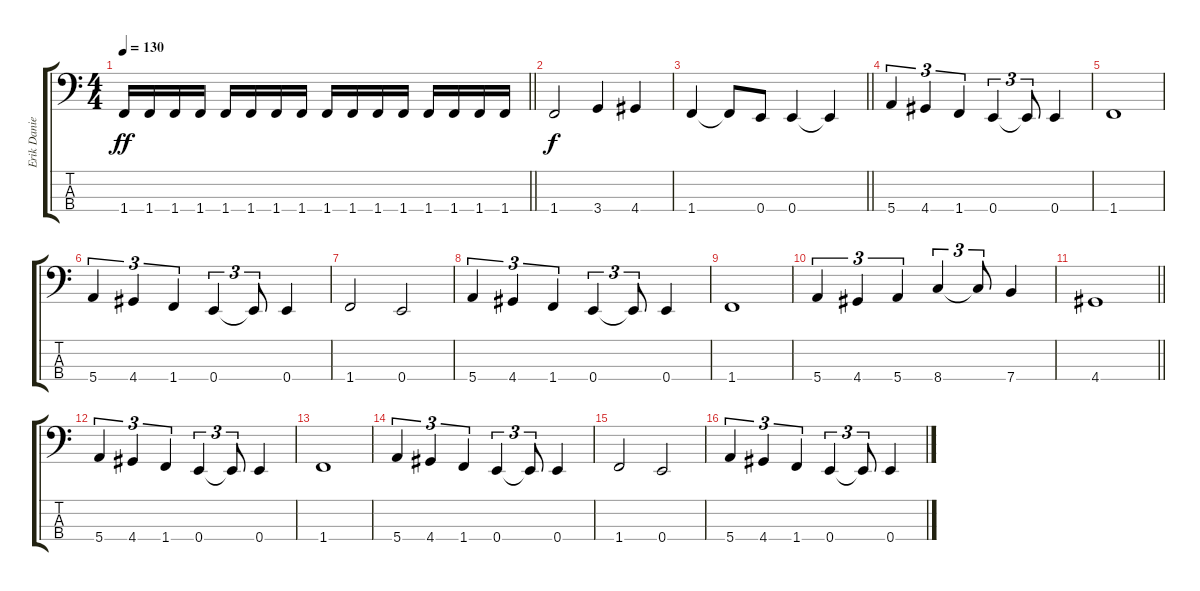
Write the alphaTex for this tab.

\track ("Erik Danielsson" "Erik Danie") {instrument electricbasspick}
\staff {score tabs}
\tuning (G2 D2 A1 E1) {hide}
\ts (4 4)
\tempo 130
\clef f4
\barLineRight lightlight
\ks c
1.4.16{dy ff} 1.4.16 1.4.16 1.4.16 1.4.16 1.4.16 1.4.16 1.4.16 1.4.16 1.4.16 1.4.16 1.4.16 1.4.16 1.4.16 1.4.16 1.4.16 |
1.4.2{dy f} 3.4.4 4.4.4 |
\barLineRight lightlight
1.4.4 1.4{t}.8 0.4.8 0.4.4 0.4{t}.4 |
5.4.4{tu (3 2)} 4.4.4{tu (3 2)} 1.4.4{tu (3 2)} 0.4.4{tu (3 2)} 0.4{t}.8{tu (3 2)} 0.4.4 |
1.4.1 |
5.4.4{tu (3 2)} 4.4.4{tu (3 2)} 1.4.4{tu (3 2)} 0.4.4{tu (3 2)} 0.4{t}.8{tu (3 2)} 0.4.4 |
1.4.2 0.4.2 |
5.4.4{tu (3 2)} 4.4.4{tu (3 2)} 1.4.4{tu (3 2)} 0.4.4{tu (3 2)} 0.4{t}.8{tu (3 2)} 0.4.4 |
1.4.1 |
5.4.4{tu (3 2)} 4.4.4{tu (3 2)} 5.4.4{tu (3 2)} 8.4.4{tu (3 2)} 8.4{t}.8{tu (3 2)} 7.4.4 |
\barLineRight lightlight
4.4.1 |
5.4.4{tu (3 2)} 4.4.4{tu (3 2)} 1.4.4{tu (3 2)} 0.4.4{tu (3 2)} 0.4{t}.8{tu (3 2)} 0.4.4 |
1.4.1 |
5.4.4{tu (3 2)} 4.4.4{tu (3 2)} 1.4.4{tu (3 2)} 0.4.4{tu (3 2)} 0.4{t}.8{tu (3 2)} 0.4.4 |
1.4.2 0.4.2 |
5.4.4{tu (3 2)} 4.4.4{tu (3 2)} 1.4.4{tu (3 2)} 0.4.4{tu (3 2)} 0.4{t}.8{tu (3 2)} 0.4.4
